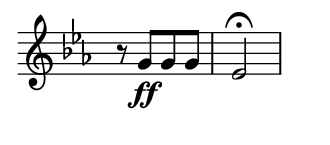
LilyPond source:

\version "2.22.0"
\include "../template-1.ly"

#(set! paper-alist (cons '("my size" . (cons (* 2.2 in) (* 1.0 in))) paper-alist))

\paper {
  #(set-paper-size "my size")
  indent = 0 \in
}

%#(set-global-staff-size 11)

\layout {
  \context {
    \Staff
    \remove "Time_signature_engraver"
  }
}

global = {
  \key c \minor
  \time 2/4
}

right = \relative c'' {
  \global
  \once \override TextScript.transparent = ##t
  r8 ^\markup {X} _\markup {X} g \ff [g g] | es2 \fermata
  \stopStaff
  s2
}


\score {
  <<
    \new Staff = "right" \with {
      midiInstrument = "acoustic grand"
      %\remove Time_signature_engraver
      instrumentName = " "
    } \right
  >>

  \layout { }
  \midi {
    \tempo 2=80
  }
}
